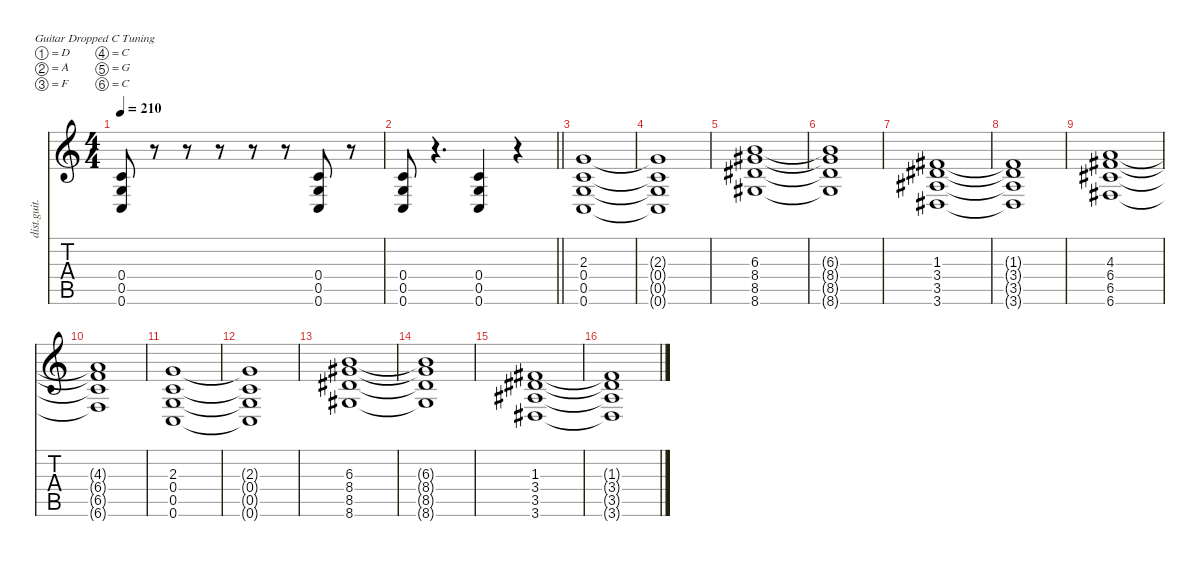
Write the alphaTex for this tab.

\defaultSystemsLayout 4
\hideDynamics
\bracketExtendMode nobrackets
\otherSystemsTrackNameOrientation horizontal
\track ("Spur 7" "dist.guit.") {instrument distortionguitar}
\staff {score tabs}
\tuning (D4 A3 F3 C3 G2 C2)
\ts (4 4)
\beaming (8 2 2 2 2)
\tempo 210
\clef g2
\ks c
(0.4 0.5 0.6).8{dy f instrument distortionguitar} r.8 r.8 r.8 r.8 r.8 (0.4 0.5 0.6).8 r.8 |
\barLineRight lightlight
(0.4 0.5 0.6).8 r.4{d} (0.4 0.5 0.6).4 r.4 |
(2.3 0.4 0.5 0.6).1 |
(2.3{t} 0.4{t} 0.5{t} 0.6{t}).1 |
(6.3 8.4{acc #} 8.5{acc #} 8.6{acc #}).1{dy mf} |
(6.3{t} 8.4{t acc #} 8.5{t acc #} 8.6{t acc #}).1{dy f} |
(1.3{acc #} 3.4{acc #} 3.5{acc #} 3.6{acc #}).1{dy mf} |
(1.3{t acc #} 3.4{t acc #} 3.5{t acc #} 3.6{t acc #}).1{dy f} |
(4.3 6.4{acc #} 6.5{acc #} 6.6{acc #}).1{dy mf} |
(4.3{t} 6.4{t acc #} 6.5{t acc #} 6.6{t acc #}).1{dy f} |
(2.3 0.4 0.5 0.6).1 |
(2.3{t} 0.4{t} 0.5{t} 0.6{t}).1 |
(6.3 8.4{acc #} 8.5{acc #} 8.6{acc #}).1{dy mf} |
(6.3{t} 8.4{t acc #} 8.5{t acc #} 8.6{t acc #}).1{dy f} |
(1.3{acc #} 3.4{acc #} 3.5{acc #} 3.6{acc #}).1{dy mf} |
(1.3{t acc #} 3.4{t acc #} 3.5{t acc #} 3.6{t acc #}).1{dy f}
